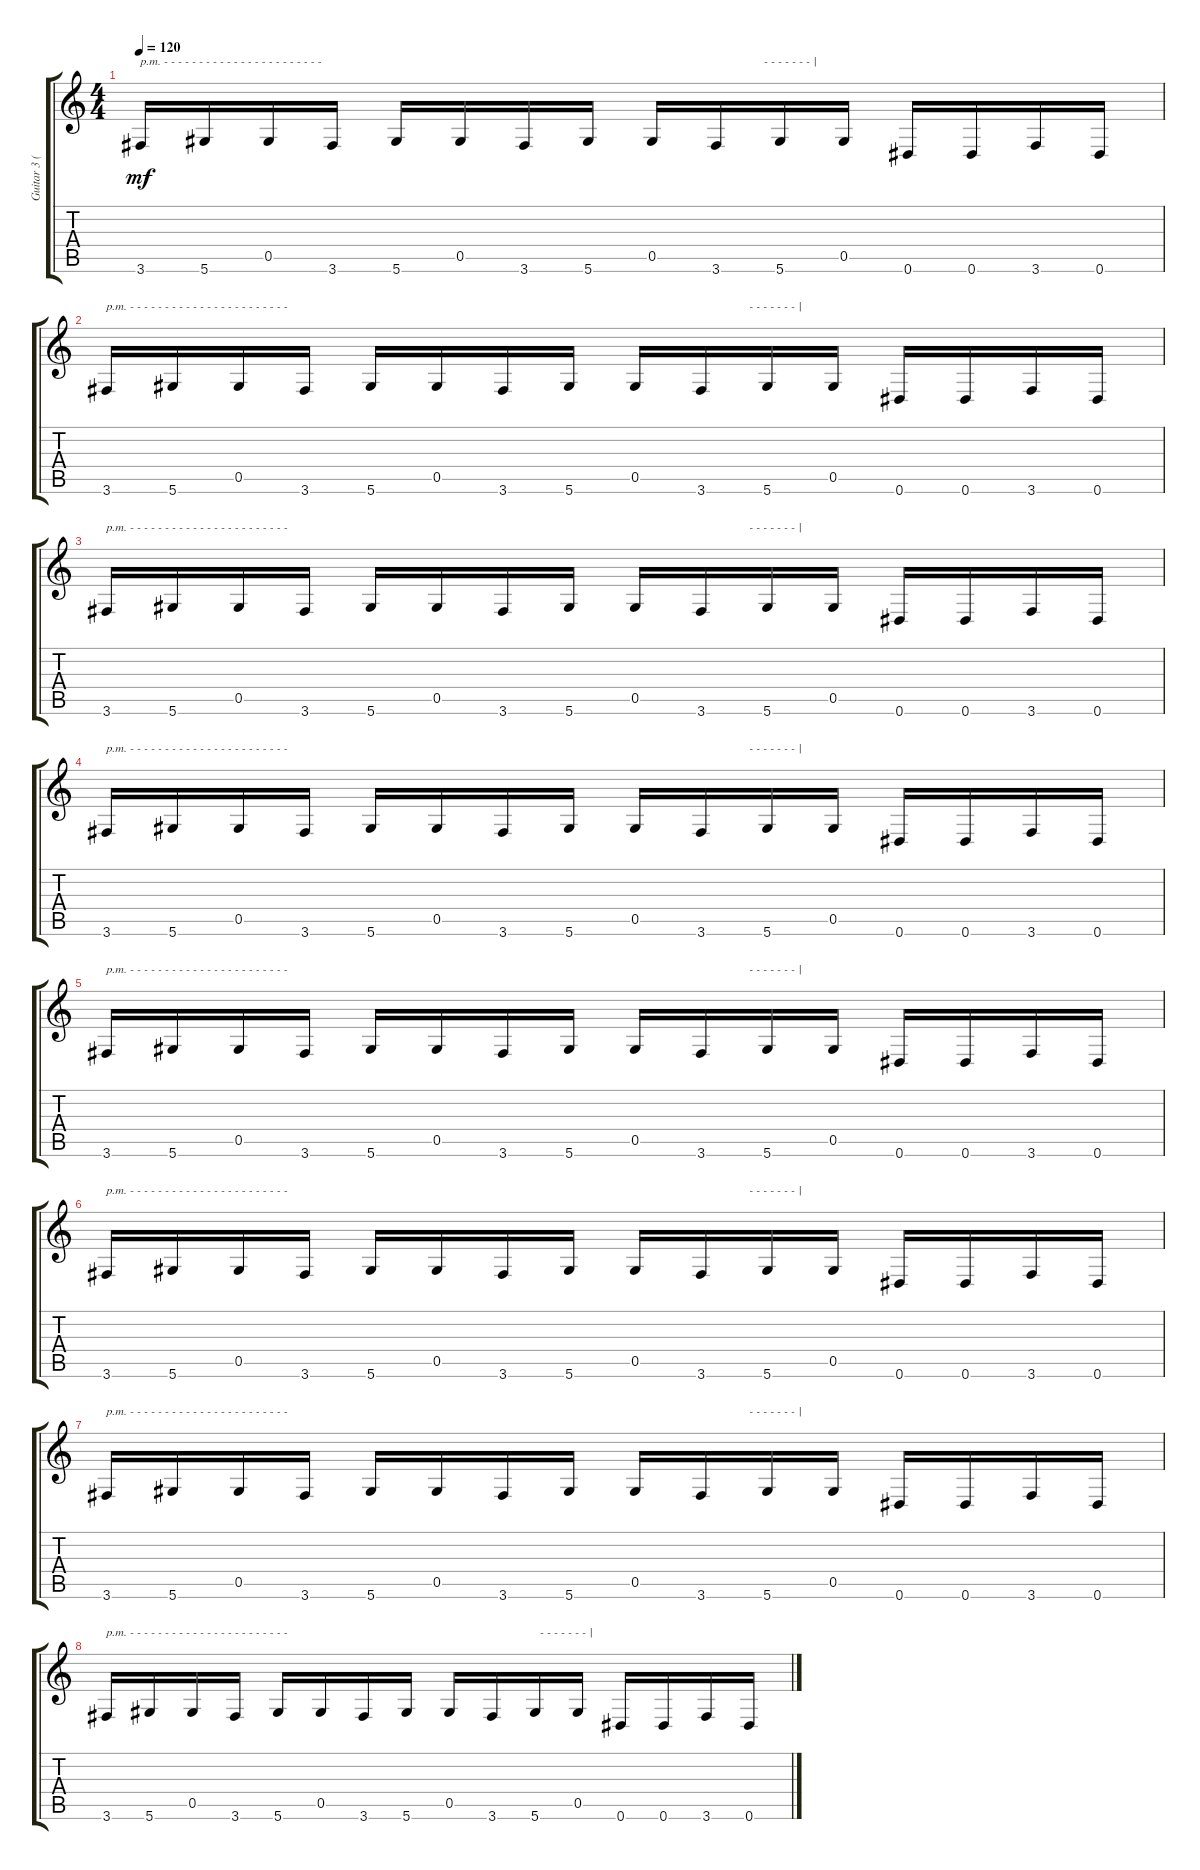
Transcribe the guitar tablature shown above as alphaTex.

\track ("Guitar 3 (Izzy)" "Guitar 3 (") {instrument overdrivenguitar}
\staff {score tabs}
\tuning (Eb4 Bb3 Gb3 Db3 Ab2 Eb2) {hide}
\ts (4 4)
\tempo 120
\clef g2
\ks c
3.6.16{txt "p.m. - - - - - - - - - - - - - - - - - - - - - - -" dy mf} 5.6.16 0.5.16 3.6.16 5.6.16 0.5.16 3.6.16 5.6.16 0.5.16 3.6.16{txt "                - - - - - - - |"} 5.6.16 0.5.16 0.6.16 0.6.16 3.6.16 0.6.16 |
3.6.16{txt "p.m. - - - - - - - - - - - - - - - - - - - - - - -"} 5.6.16 0.5.16 3.6.16 5.6.16 0.5.16 3.6.16 5.6.16 0.5.16 3.6.16{txt "                - - - - - - - |"} 5.6.16 0.5.16 0.6.16 0.6.16 3.6.16 0.6.16 |
3.6.16{txt "p.m. - - - - - - - - - - - - - - - - - - - - - - -"} 5.6.16 0.5.16 3.6.16 5.6.16 0.5.16 3.6.16 5.6.16 0.5.16 3.6.16{txt "                - - - - - - - |"} 5.6.16 0.5.16 0.6.16 0.6.16 3.6.16 0.6.16 |
3.6.16{txt "p.m. - - - - - - - - - - - - - - - - - - - - - - -"} 5.6.16 0.5.16 3.6.16 5.6.16 0.5.16 3.6.16 5.6.16 0.5.16 3.6.16{txt "                - - - - - - - |"} 5.6.16 0.5.16 0.6.16 0.6.16 3.6.16 0.6.16 |
3.6.16{txt "p.m. - - - - - - - - - - - - - - - - - - - - - - -"} 5.6.16 0.5.16 3.6.16 5.6.16 0.5.16 3.6.16 5.6.16 0.5.16 3.6.16{txt "                - - - - - - - |"} 5.6.16 0.5.16 0.6.16 0.6.16 3.6.16 0.6.16 |
3.6.16{txt "p.m. - - - - - - - - - - - - - - - - - - - - - - -"} 5.6.16 0.5.16 3.6.16 5.6.16 0.5.16 3.6.16 5.6.16 0.5.16 3.6.16{txt "                - - - - - - - |"} 5.6.16 0.5.16 0.6.16 0.6.16 3.6.16 0.6.16 |
3.6.16{txt "p.m. - - - - - - - - - - - - - - - - - - - - - - -"} 5.6.16 0.5.16 3.6.16 5.6.16 0.5.16 3.6.16 5.6.16 0.5.16 3.6.16{txt "                - - - - - - - |"} 5.6.16 0.5.16 0.6.16 0.6.16 3.6.16 0.6.16 |
3.6.16{txt "p.m. - - - - - - - - - - - - - - - - - - - - - - -"} 5.6.16 0.5.16 3.6.16 5.6.16 0.5.16 3.6.16 5.6.16 0.5.16 3.6.16{txt "                - - - - - - - |"} 5.6.16 0.5.16 0.6.16 0.6.16 3.6.16 0.6.16
